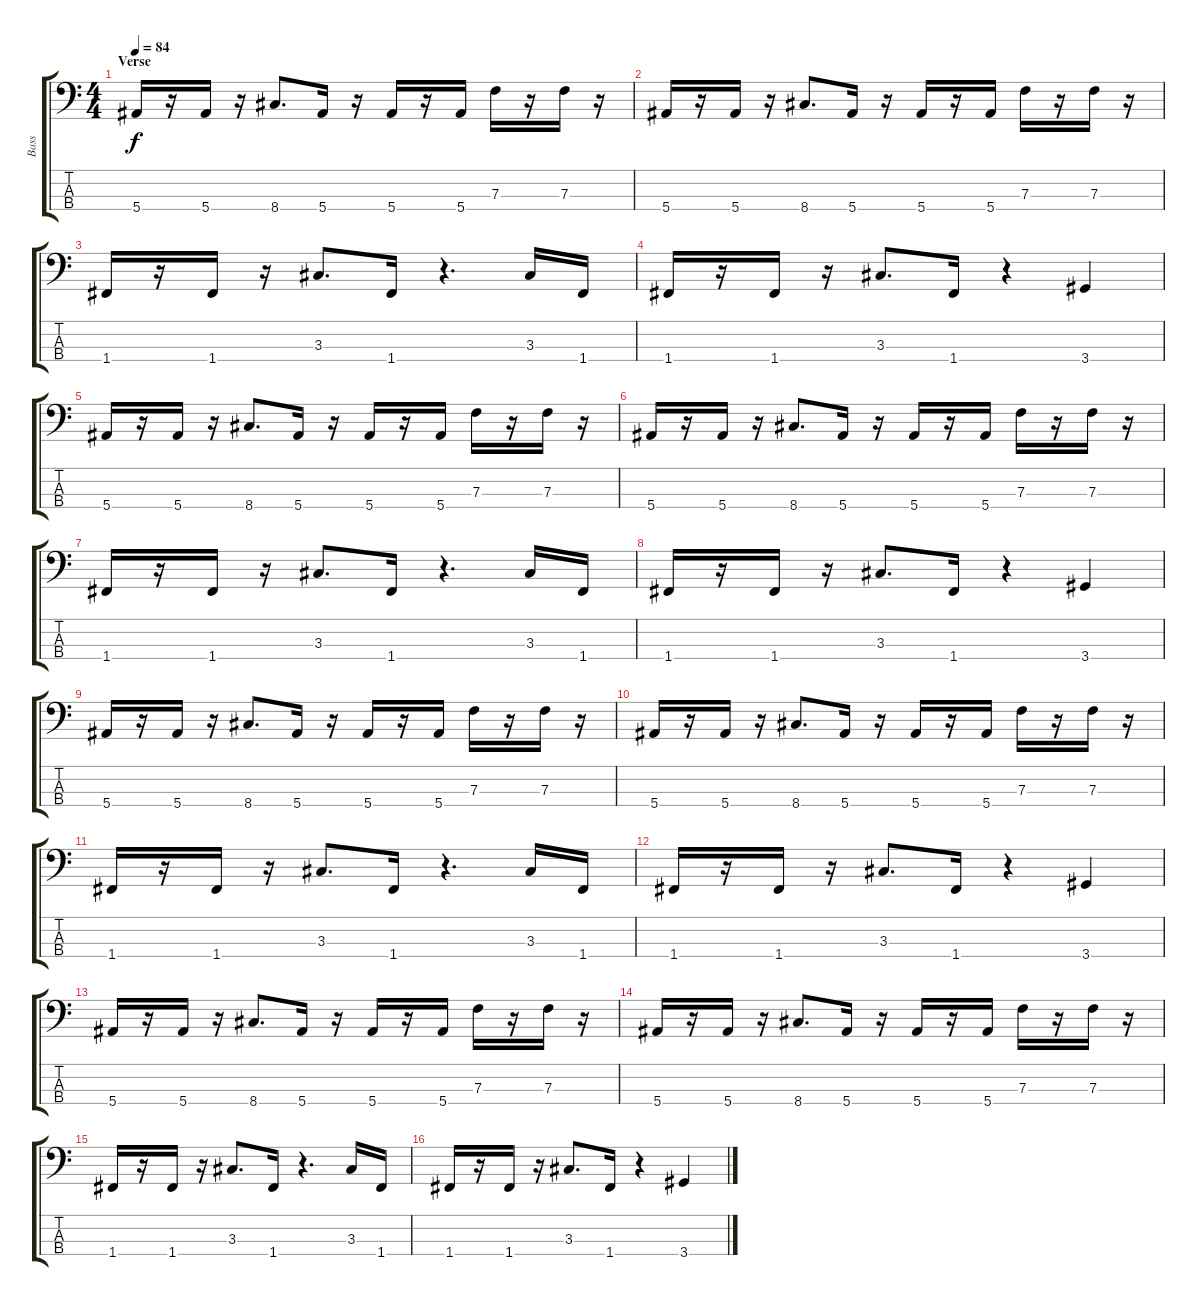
\track ("Bass" "Bass") {instrument electricbassfinger}
\staff {score tabs}
\tuning (Ab2 Eb2 Bb1 F1) {hide}
\ts (4 4)
\section ("" "Verse")
\tempo 84
\clef f4
\ks c
5.4.16{dy f} r.16 5.4.16 r.16 8.4.8{d} 5.4.16 r.16 5.4.16 r.16 5.4.16 7.3.16 r.16 7.3.16 r.16 |
5.4.16 r.16 5.4.16 r.16 8.4.8{d} 5.4.16 r.16 5.4.16 r.16 5.4.16 7.3.16 r.16 7.3.16 r.16 |
1.4.16 r.16 1.4.16 r.16 3.3.8{d} 1.4.16 r.4{d} 3.3.16 1.4.16 |
1.4.16 r.16 1.4.16 r.16 3.3.8{d} 1.4.16 r.4 3.4.4 |
5.4.16 r.16 5.4.16 r.16 8.4.8{d} 5.4.16 r.16 5.4.16 r.16 5.4.16 7.3.16 r.16 7.3.16 r.16 |
5.4.16 r.16 5.4.16 r.16 8.4.8{d} 5.4.16 r.16 5.4.16 r.16 5.4.16 7.3.16 r.16 7.3.16 r.16 |
1.4.16 r.16 1.4.16 r.16 3.3.8{d} 1.4.16 r.4{d} 3.3.16 1.4.16 |
1.4.16 r.16 1.4.16 r.16 3.3.8{d} 1.4.16 r.4 3.4.4 |
5.4.16 r.16 5.4.16 r.16 8.4.8{d} 5.4.16 r.16 5.4.16 r.16 5.4.16 7.3.16 r.16 7.3.16 r.16 |
5.4.16 r.16 5.4.16 r.16 8.4.8{d} 5.4.16 r.16 5.4.16 r.16 5.4.16 7.3.16 r.16 7.3.16 r.16 |
1.4.16 r.16 1.4.16 r.16 3.3.8{d} 1.4.16 r.4{d} 3.3.16 1.4.16 |
1.4.16 r.16 1.4.16 r.16 3.3.8{d} 1.4.16 r.4 3.4.4 |
5.4.16 r.16 5.4.16 r.16 8.4.8{d} 5.4.16 r.16 5.4.16 r.16 5.4.16 7.3.16 r.16 7.3.16 r.16 |
5.4.16 r.16 5.4.16 r.16 8.4.8{d} 5.4.16 r.16 5.4.16 r.16 5.4.16 7.3.16 r.16 7.3.16 r.16 |
1.4.16 r.16 1.4.16 r.16 3.3.8{d} 1.4.16 r.4{d} 3.3.16 1.4.16 |
1.4.16 r.16 1.4.16 r.16 3.3.8{d} 1.4.16 r.4 3.4.4
